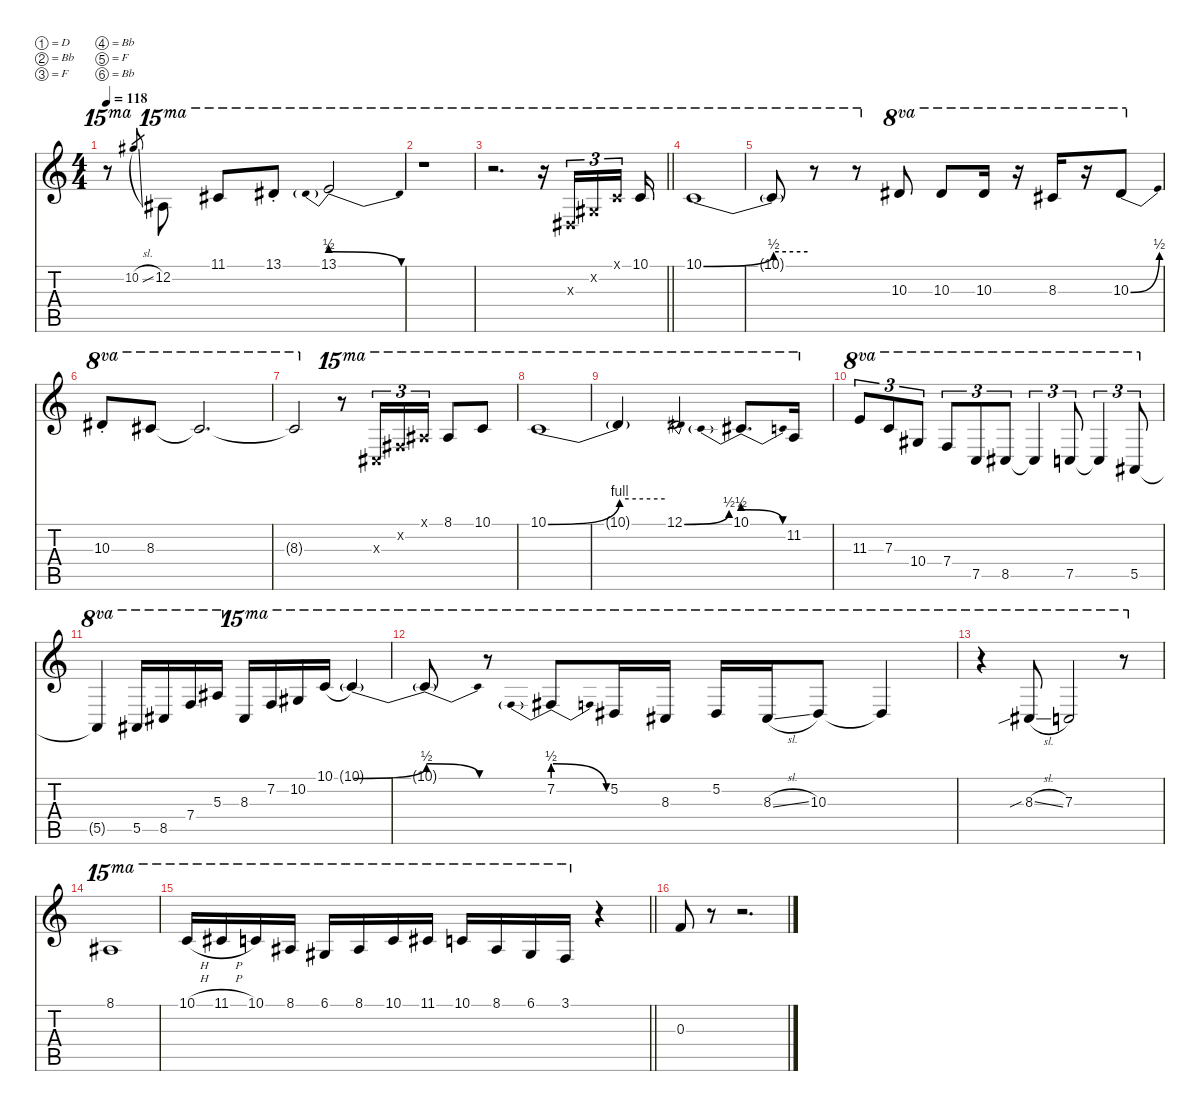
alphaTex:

\defaultSystemsLayout 4
\hideDynamics
\bracketExtendMode nobrackets
\singleTrackTrackNamePolicy hidden
\multiTrackTrackNamePolicy hidden
\firstSystemTrackNameMode fullname
\otherSystemsTrackNameOrientation horizontal
\track ("Guitar 1" "jz.guit.") {defaultSystemsLayout 8 instrument electricguitarjazz}
\staff {score tabs}
\tuning (D4 Bb3 F3 Bb2 F2 Bb1)
\ts (4 4)
\tempo 118
\clef g2
\ks c
r.8{ot 15ma dy f beam Down} 10.2{sl acc #}.8{gr dy mf beam Up} 12.2{acc #}.8{ot 15ma dy f beam Up} 11.1{acc #}.8{ot 15ma beam Up} 13.1{st acc #}.8{ot 15ma beam Up} 13.1{be (prebendrelease 0 2 30 0)}.2{ot 15ma beam Up} |
r.1{ot 15ma beam Down} |
\barLineRight lightlight
r.2{d ot 15ma beam Down} r.16{ot 15ma beam Down} 10.3{x acc #}.16{tu (3 2) ot 15ma beam Up} 10.2{x acc #}.16{tu (3 2) ot 15ma beam Up} 10.1{x}.16{tu (3 2) ot 15ma beam Up} 10.1.16{ot 15ma beam Up} |
10.1{be (bend 0 0 60 2)}.1{ot 15ma beam Up} |
10.1{be (hold 0 2 60 2) t}.8{ot 15ma beam Up} r.8{ot 15ma beam Up} r.8{ot 15ma beam Up} 10.3{acc #}.8{ot 8va beam Up} 10.3{acc #}.8{ot 8va beam Up} 10.3{acc #}.16{ot 8va beam Up} r.16{ot 8va beam Up} 8.3{acc #}.16{ot 8va beam Up} r.16{ot 8va beam Up} 10.3{be (bend 0 0 18 2) acc #}.8{ot 8va beam Up} |
10.3{st acc #}.8{ot 8va beam Up} 8.3{acc #}.8{ot 8va beam Up} 8.3{t acc #}.2{d ot 8va beam Up} |
8.3{t acc #}.2{ot 8va beam Up} r.8{ot 15ma beam Up} 8.3{x acc #}.16{tu (3 2) ot 15ma beam Up} 8.2{x acc #}.16{tu (3 2) ot 15ma beam Up} 8.1{x acc #}.16{tu (3 2) ot 15ma beam Up} 8.1{acc #}.8{ot 15ma beam Up} 10.1.8{ot 15ma beam Up} |
10.1{be (bend 0 0 60 4)}.1{ot 15ma beam Up} |
10.1{be (hold 0 4 60 4) t}.4{ot 15ma beam Up} 12.1{be (bend 0 0 9.999999599999999 2)}.2{ot 15ma beam Up} 10.1{be (prebendrelease 0 2 39.999998399999996 0)}.8{d ot 15ma beam Up} 11.2.16{ot 15ma beam Up} |
11.3.8{tu (3 2) ot 8va beam Up} 7.3.8{tu (3 2) ot 8va beam Up} 10.4{acc #}.8{tu (3 2) ot 8va beam Up} 7.4.8{tu (3 2) ot 8va beam Up} 7.5.8{tu (3 2) ot 8va beam Up} 8.5{acc #}.8{tu (3 2) ot 8va beam Up} 8.5{t acc #}.4{tu (3 2) ot 8va beam Up} 7.5.8{tu (3 2) ot 8va beam Up} 7.5{t}.4{tu (3 2) ot 8va beam Up} 5.5{acc #}.8{tu (3 2) ot 8va beam Up} |
5.5{t acc #}.4{ot 8va beam Up} 5.5{acc #}.16{ot 8va beam Up} 8.5{acc #}.16{ot 8va beam Up} 7.4.16{ot 8va beam Up} 5.3{acc #}.16{ot 8va beam Up} 8.3{acc #}.16{ot 15ma beam Up} 7.2.16{ot 15ma beam Up} 10.2{acc #}.16{ot 15ma beam Up} 10.1{be (hold 0 0 60 0)}.16{ot 15ma beam Up} 10.1{be (bend 0 0 60 2) t}.4{ot 15ma beam Up} |
10.1{be (release 0 2 60 0) t}.8{ot 15ma beam Up} r.8{ot 15ma beam Up} 7.2{be (prebendrelease 0 2 30 0)}.8{ot 15ma beam Up} 5.2{acc #}.16{ot 15ma beam Up} 8.3{acc #}.16{ot 15ma beam Up} 5.2{acc #}.16{ot 15ma beam Up} 8.3{sl acc #}.16{ot 15ma beam Up} 10.3{acc #}.8{ot 15ma beam Up} 10.3{t acc #}.4{ot 15ma beam Up} |
r.4{ot 15ma beam Down} 8.3{sib sl acc #}.8{ot 15ma beam Up} 7.3.2{ot 15ma beam Up} r.8{ot 15ma beam Up} |
8.1{acc #}.1{ot 15ma beam Up} |
\barLineRight lightlight
10.1{h}.16{ot 15ma beam Up} 11.1{h acc #}.16{ot 15ma beam Up} 10.1.16{ot 15ma beam Up} 8.1{acc #}.16{ot 15ma beam Up} 6.1{acc #}.16{ot 15ma beam Up} 8.1{acc #}.16{ot 15ma beam Up} 10.1.16{ot 15ma beam Up} 11.1{acc #}.16{ot 15ma beam Up} 10.1.16{ot 15ma beam Up} 8.1{acc #}.16{ot 15ma beam Up} 6.1{acc #}.16{ot 15ma beam Up} 3.1.16{ot 15ma beam Up} r.4{beam Up} |
0.3.8{beam Up} r.8{beam Up} r.2{d beam Up}
